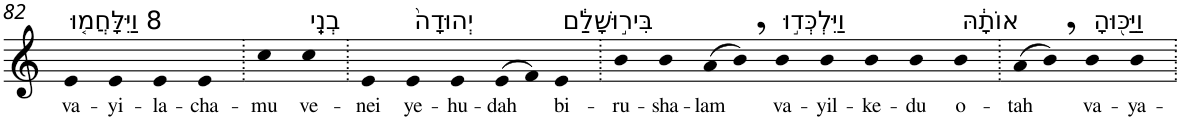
**kern	**text
*part1	*part1
*staff1	*staff1
*I"Piano	*
*I'Pno	*
!!LO:PB:g=z
*clefG2	*
*k[]	*
=82	=82
!LO:TX:a:t=8 וַיִּלָּחֲמ֤וּ	!
!	!LO:LY:b
4e	va-
!	!LO:LY:b
4e	-yi-
!	!LO:LY:b
4e	-la-
!	!LO:LY:b
4e	-cha-
=83.	=83.
!	!LO:LY:b
4cc	-mu
!LO:TX:a:t=בְנֵֽי	!
!	!LO:LY:b
4cc	ve-
=84.	=84.
!	!LO:LY:b
4e	-nei
!LO:TX:a:t=יְהוּדָה֙	!
!	!LO:LY:b
4e	ye-
!	!LO:LY:b
4e	-hu-
!	!LO:LY:b
(>8e	-dah
8f)	.
!LO:TX:a:t=בִּיר֣וּשָׁלִַ֔ם	!
!	!LO:LY:b
4e	bi-
=85.	=85.
!	!LO:LY:b
4b	-ru-
!	!LO:LY:b
4b	-sha-
!	!LO:LY:b
(>8a	-lam
8b,)	.
!LO:TX:a:t=וַיִּלְכְּד֣וּ	!
!	!LO:LY:b
4b	va-
!	!LO:LY:b
4b	-yil-
!	!LO:LY:b
4b	-ke-
!	!LO:LY:b
4b	-du
!LO:TX:a:t=אוֹתָ֔הּ	!
!	!LO:LY:b
4b	o-
=86.	=86.
!	!LO:LY:b
(>8a	-tah
8b,)	.
!LO:TX:a:t=וַיַּכּ֖וּהָ	!
!	!LO:LY:b
4b	va-
!	!LO:LY:b
4b	-ya-
=.	=.
*-	*-
